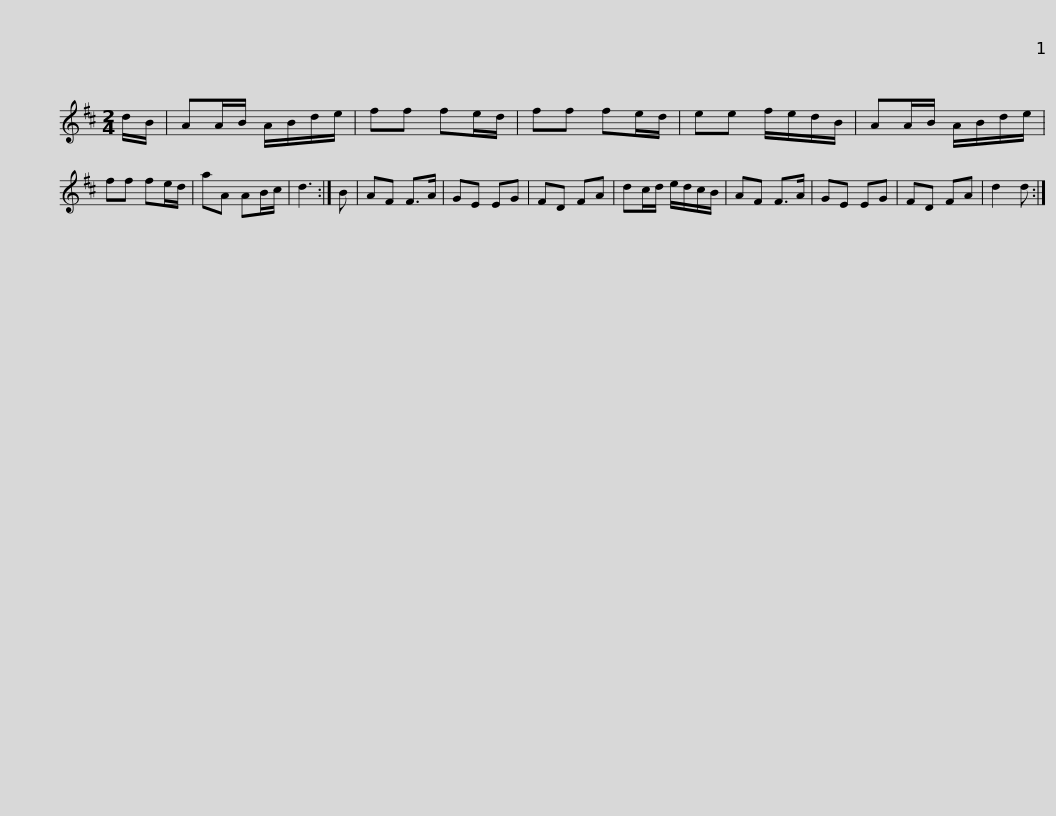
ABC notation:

X:1
L:1/8
M:2/4
I:linebreak $
K:D
V:1 treble
V:1
 d/B/ | AA/B/ A/B/d/e/ | ff fe/d/ | ff fe/d/ | ee f/e/d/B/ | %5
 AA/B/ A/B/d/e/ | ff fe/d/ | aA AB/c/ | d3 :|$ B | %10
 AF F>A | GE EG | FD FA | dc/d/ e/d/c/B/ | AF F>A | %15
 GE EG | FD FA | d2 d :| %18
